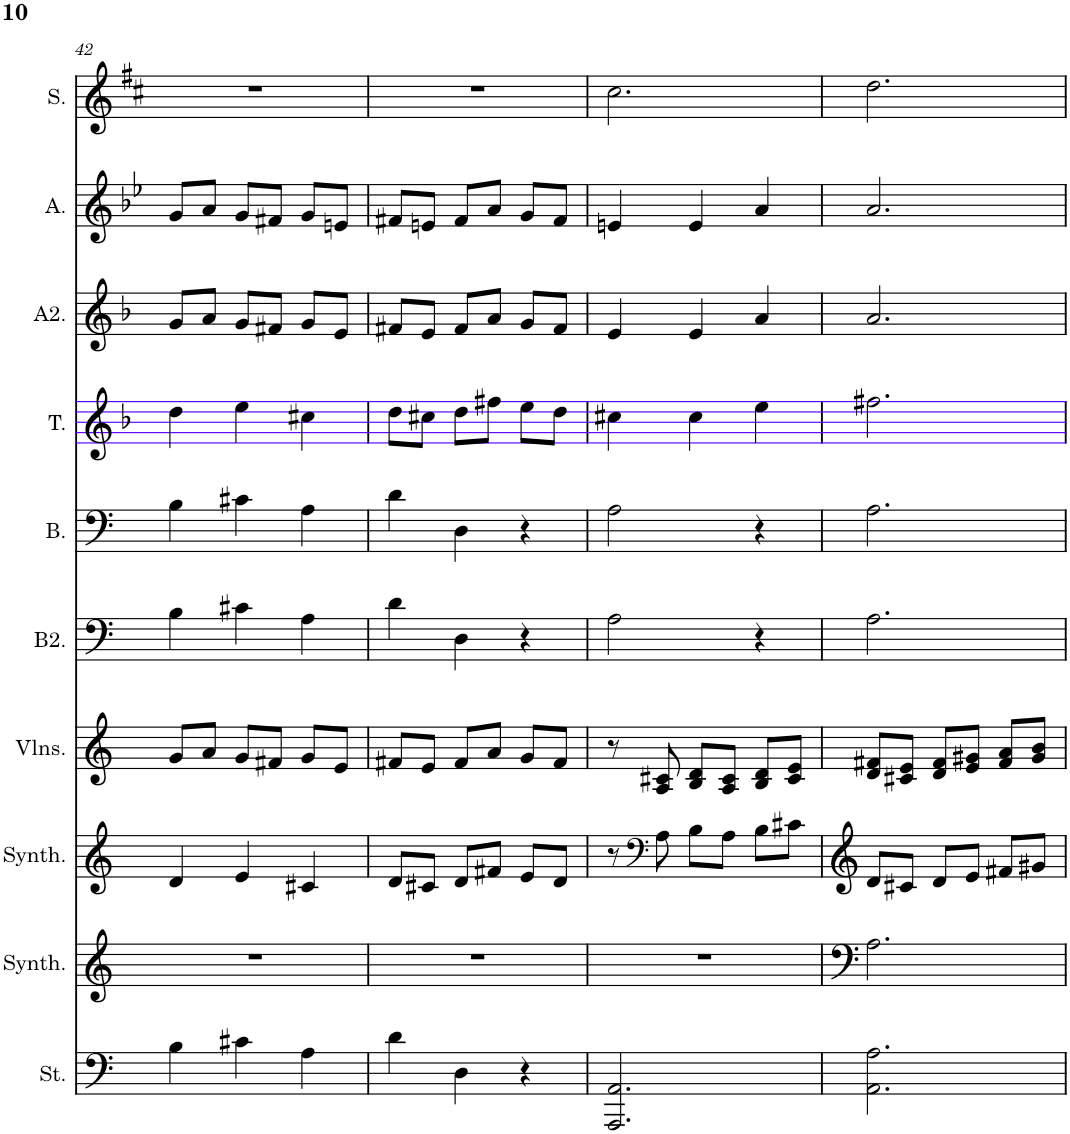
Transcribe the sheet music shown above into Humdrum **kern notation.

**kern	**kern	**kern	**kern	**kern	**kern	**kern	**kern	**kern	**kern
*part10	*part9	*part8	*part7	*part6	*part5	*part4	*part3	*part2	*part1
*staff10	*staff9	*staff8	*staff7	*staff6	*staff5	*staff4	*staff3	*staff2	*staff1
*I"Cordes, D'Bass/Strings, etc	*I"Synthétiseur d'instruments à cordes, Synth strings, etc	*I"Synthétiseur d'instruments à cordes, Synth strings 2	*I"Violons, 1st violins	*I"Basse 2	*I"Basse	*I"Tenor	*I"Alto 2	*I"Alto	*I"Soprano
*I'St.	*I'Synth.	*I'Synth.	*I'Vlns.	*I'B2.	*I'B.	*I'T.	*I'A2.	*I'A.	*I'S.
!!LO:PB:g=z
*clefF4	*clefG2	*clefG2	*clefG2	*clefF4	*clefF4	*clefG2	*clefG2	*clefG2	*clefG2
*k[]	*k[]	*k[]	*k[]	*k[]	*k[]	*k[b-]	*k[b-]	*k[b-e-]	*k[f#c#]
*M3/4	*M3/4	*M3/4	*M3/4	*M3/4	*M3/4	*M3/4	*M3/4	*M3/4	*M3/4
=42	=42	=42	=42	=42	=42	=42	=42	=42	=42
4B\	2.r	4d/	8g/L	4B\	4B\	4dd\	8g/L	8g/L	2.r
.	.	.	8a/J	.	.	.	8a/J	8a/J	.
4c#X\	.	4e/	8g/L	4c#X\	4c#X\	4ee\	8g/L	8g/L	.
.	.	.	8f#X/J	.	.	.	8f#X/J	8f#X/J	.
4A\	.	4c#X/	8g/L	4A\	4A\	4cc#X\	8g/L	8g/L	.
.	.	.	8e/J	.	.	.	8e/J	8en/J	.
=43	=43	=43	=43	=43	=43	=43	=43	=43	=43
4d\	2.r	8d/L	8f#X/L	4d\	4d\	8dd\L	8f#X/L	8f#X/L	2.r
.	.	8c#X/J	8e/J	.	.	8cc#X\J	8e/J	8en/J	.
4D\	.	8d/L	8f#/L	4D\	4D\	8dd\L	8f#/L	8f#/L	.
.	.	8f#X/J	8a/J	.	.	8ff#X\J	8a/J	8a/J	.
4r	.	8e/L	8g/L	4r	4r	8ee\L	8g/L	8g/L	.
.	.	8d/J	8f#/J	.	.	8dd\J	8f#/J	8f#/J	.
=44	=44	=44	=44	=44	=44	=44	=44	=44	=44
2.AAA/ 2.AA/	2.r	8r	8r	2A\	2A\	4cc#X\	4e/	4en/	2.cc#\
*	*	*clefF4	*	*	*	*	*	*	*
.	.	8A\	8A/ 8c#X/	.	.	.	.	.	.
.	.	8B\L	8B/ 8d/L	.	.	4cc#\	4e/	4e/	.
.	.	8A\J	8A/ 8c#/J	.	.	.	.	.	.
.	.	8B\L	8B/ 8d/L	4r	4r	4ee\	4a/	4a/	.
.	.	8c#X\J	8c#/ 8e/J	.	.	.	.	.	.
=45	=45	=45	=45	=45	=45	=45	=45	=45	=45
2.AA\ 2.A\	2.A\	8d/L	8d/ 8f#X/L	2.A\	2.A\	2.ff#X\	2.a/	2.a/	2.dd\
.	.	8c#X/J	8c#X/ 8e/J	.	.	.	.	.	.
.	.	8d/L	8d/ 8f#/L	.	.	.	.	.	.
.	.	8e/J	8e/ 8g#X/J	.	.	.	.	.	.
.	.	8f#X/L	8f#/ 8a/L	.	.	.	.	.	.
.	.	8g#X/J	8g#/ 8b/J	.	.	.	.	.	.
=	=	=	=	=	=	=	=	=	=
*-	*-	*-	*-	*-	*-	*-	*-	*-	*-
